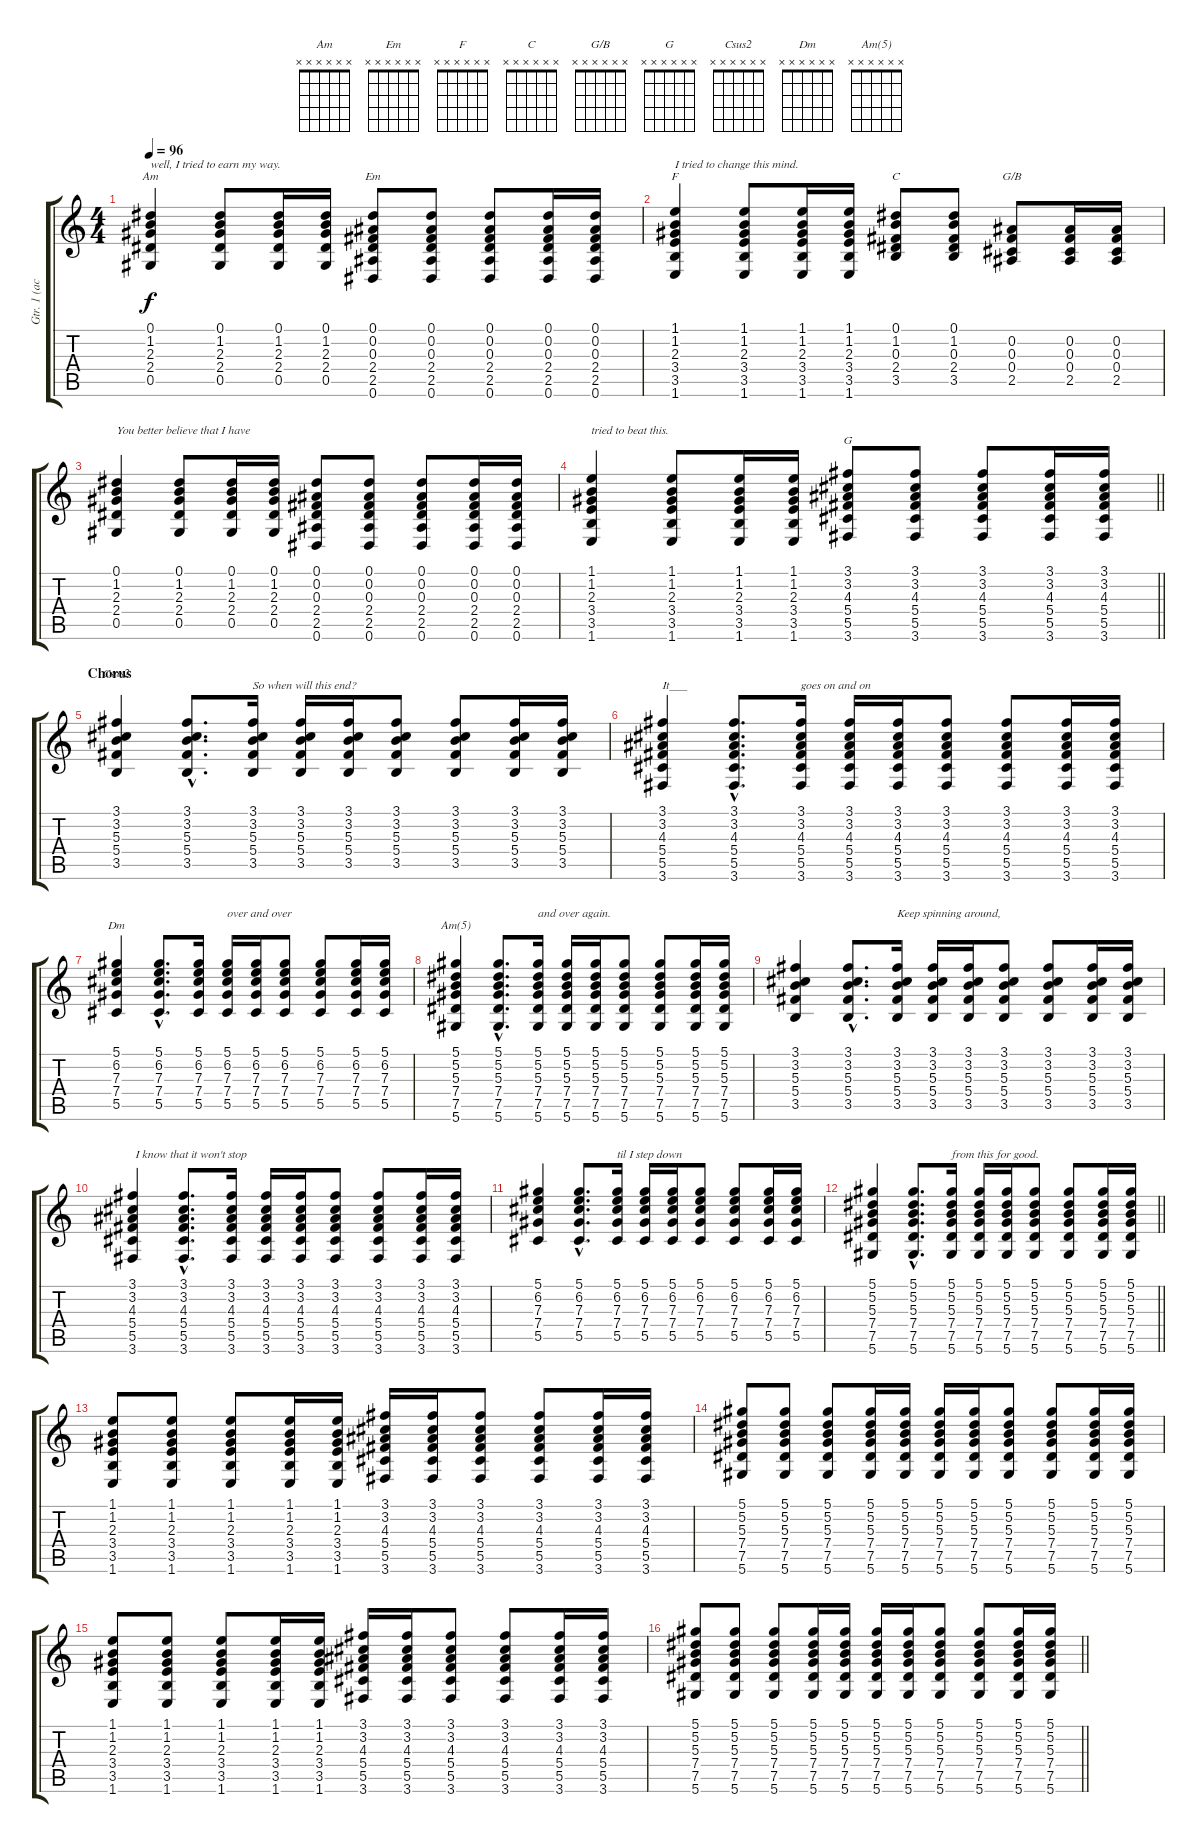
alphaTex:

\track ("Gtr. 1 (acous.)" "Gtr. 1 (ac") {instrument acousticguitarsteel}
\staff {score tabs}
\tuning (Eb4 Bb3 Gb3 Db3 Ab2 Eb2) {hide}
\chord ("Am" x x x x x x)
\chord ("Em" x x x x x x)
\chord ("F" x x x x x x)
\chord ("C" x x x x x x)
\chord ("G/B" x x x x x x)
\chord ("G" x x x x x x)
\chord ("Csus2" x x x x x x)
\chord ("Dm" x x x x x x)
\chord ("Am(5)" x x x x x x)
\ts (4 4)
\tempo 96
\clef g2
\ks c
(0.1 1.2 2.3 2.4 0.5).4{ch "Am" txt "well, I tried to earn my way." dy f} (0.1 1.2 2.3 2.4 0.5).8 (0.1 1.2 2.3 2.4 0.5).16 (0.1 1.2 2.3 2.4 0.5).16 (0.1 0.2 0.3 2.4 2.5 0.6).8{ch "Em"} (0.1 0.2 0.3 2.4 2.5 0.6).8 (0.1 0.2 0.3 2.4 2.5 0.6).8 (0.1 0.2 0.3 2.4 2.5 0.6).16 (0.1 0.2 0.3 2.4 2.5 0.6).16 |
(1.1 1.2 2.3 3.4 3.5 1.6).4{ch "F" txt "I tried to change this mind."} (1.1 1.2 2.3 3.4 3.5 1.6).8 (1.1 1.2 2.3 3.4 3.5 1.6).16 (1.1 1.2 2.3 3.4 3.5 1.6).16 (0.1 1.2 0.3 2.4 3.5).8{ch "C"} (0.1 1.2 0.3 2.4 3.5).8 (0.2 0.3 0.4 2.5).8{ch "G/B"} (0.2 0.3 0.4 2.5).16 (0.2 0.3 0.4 2.5).16 |
(0.1 1.2 2.3 2.4 0.5).4{txt "You better believe that I have"} (0.1 1.2 2.3 2.4 0.5).8 (0.1 1.2 2.3 2.4 0.5).16 (0.1 1.2 2.3 2.4 0.5).16 (0.1 0.2 0.3 2.4 2.5 0.6).8 (0.1 0.2 0.3 2.4 2.5 0.6).8 (0.1 0.2 0.3 2.4 2.5 0.6).8 (0.1 0.2 0.3 2.4 2.5 0.6).16 (0.1 0.2 0.3 2.4 2.5 0.6).16 |
\barLineRight lightlight
(1.1 1.2 2.3 3.4 3.5 1.6).4{txt "tried to beat this."} (1.1 1.2 2.3 3.4 3.5 1.6).8 (1.1 1.2 2.3 3.4 3.5 1.6).16 (1.1 1.2 2.3 3.4 3.5 1.6).16 (3.1 3.2 4.3 5.4 5.5 3.6).8{ch "G"} (3.1 3.2 4.3 5.4 5.5 3.6).8 (3.1 3.2 4.3 5.4 5.5 3.6).8 (3.1 3.2 4.3 5.4 5.5 3.6).16 (3.1 3.2 4.3 5.4 5.5 3.6).16 |
\section ("" "Chorus")
(3.1 3.2 5.3 5.4 3.5).4{ch "Csus2"} (3.1{hac} 3.2{hac} 5.3{hac} 5.4{hac} 3.5{hac}).8{d} (3.1 3.2 5.3 5.4 3.5).16{txt "So when will this end?"} (3.1 3.2 5.3 5.4 3.5).16 (3.1 3.2 5.3 5.4 3.5).16 (3.1 3.2 5.3 5.4 3.5).8 (3.1 3.2 5.3 5.4 3.5).8 (3.1 3.2 5.3 5.4 3.5).16 (3.1 3.2 5.3 5.4 3.5).16 |
(3.1 3.2 4.3 5.4 5.5 3.6).4{txt "It___"} (3.1{hac} 3.2{hac} 4.3{hac} 5.4{hac} 5.5{hac} 3.6{hac}).8{d} (3.1 3.2 4.3 5.4 5.5 3.6).16{txt "goes on and on"} (3.1 3.2 4.3 5.4 5.5 3.6).16 (3.1 3.2 4.3 5.4 5.5 3.6).16 (3.1 3.2 4.3 5.4 5.5 3.6).8 (3.1 3.2 4.3 5.4 5.5 3.6).8 (3.1 3.2 4.3 5.4 5.5 3.6).16 (3.1 3.2 4.3 5.4 5.5 3.6).16 |
(5.1 6.2 7.3 7.4 5.5).4{ch "Dm"} (5.1{hac} 6.2{hac} 7.3{hac} 7.4{hac} 5.5{hac}).8{d} (5.1 6.2 7.3 7.4 5.5).16 (5.1 6.2 7.3 7.4 5.5).16{txt "over and over"} (5.1 6.2 7.3 7.4 5.5).16 (5.1 6.2 7.3 7.4 5.5).8 (5.1 6.2 7.3 7.4 5.5).8 (5.1 6.2 7.3 7.4 5.5).16 (5.1 6.2 7.3 7.4 5.5).16 |
(5.1 5.2 5.3 7.4 7.5 5.6).4{ch "Am(5)"} (5.1{hac} 5.2{hac} 5.3{hac} 7.4{hac} 7.5{hac} 5.6{hac}).8{d} (5.1 5.2 5.3 7.4 7.5 5.6).16{txt "and over again."} (5.1 5.2 5.3 7.4 7.5 5.6).16 (5.1 5.2 5.3 7.4 7.5 5.6).16 (5.1 5.2 5.3 7.4 7.5 5.6).8 (5.1 5.2 5.3 7.4 7.5 5.6).8 (5.1 5.2 5.3 7.4 7.5 5.6).16 (5.1 5.2 5.3 7.4 7.5 5.6).16 |
(3.1 3.2 5.3 5.4 3.5).4 (3.1{hac} 3.2{hac} 5.3{hac} 5.4{hac} 3.5{hac}).8{d} (3.1 3.2 5.3 5.4 3.5).16{txt "Keep spinning around,"} (3.1 3.2 5.3 5.4 3.5).16 (3.1 3.2 5.3 5.4 3.5).16 (3.1 3.2 5.3 5.4 3.5).8 (3.1 3.2 5.3 5.4 3.5).8 (3.1 3.2 5.3 5.4 3.5).16 (3.1 3.2 5.3 5.4 3.5).16 |
(3.1 3.2 4.3 5.4 5.5 3.6).4{txt " I know that it won't stop"} (3.1{hac} 3.2{hac} 4.3{hac} 5.4{hac} 5.5{hac} 3.6{hac}).8{d} (3.1 3.2 4.3 5.4 5.5 3.6).16 (3.1 3.2 4.3 5.4 5.5 3.6).16 (3.1 3.2 4.3 5.4 5.5 3.6).16 (3.1 3.2 4.3 5.4 5.5 3.6).8 (3.1 3.2 4.3 5.4 5.5 3.6).8 (3.1 3.2 4.3 5.4 5.5 3.6).16 (3.1 3.2 4.3 5.4 5.5 3.6).16 |
(5.1 6.2 7.3 7.4 5.5).4 (5.1{hac} 6.2{hac} 7.3{hac} 7.4{hac} 5.5{hac}).8{d} (5.1 6.2 7.3 7.4 5.5).16{txt "til I step down"} (5.1 6.2 7.3 7.4 5.5).16 (5.1 6.2 7.3 7.4 5.5).16 (5.1 6.2 7.3 7.4 5.5).8 (5.1 6.2 7.3 7.4 5.5).8 (5.1 6.2 7.3 7.4 5.5).16 (5.1 6.2 7.3 7.4 5.5).16 |
\barLineRight lightlight
(5.1 5.2 5.3 7.4 7.5 5.6).4 (5.1{hac} 5.2{hac} 5.3{hac} 7.4{hac} 7.5{hac} 5.6{hac}).8{d} (5.1 5.2 5.3 7.4 7.5 5.6).16{txt "from this for good."} (5.1 5.2 5.3 7.4 7.5 5.6).16 (5.1 5.2 5.3 7.4 7.5 5.6).16 (5.1 5.2 5.3 7.4 7.5 5.6).8 (5.1 5.2 5.3 7.4 7.5 5.6).8 (5.1 5.2 5.3 7.4 7.5 5.6).16 (5.1 5.2 5.3 7.4 7.5 5.6).16 |
(1.1 1.2 2.3 3.4 3.5 1.6).8 (1.1 1.2 2.3 3.4 3.5 1.6).8 (1.1 1.2 2.3 3.4 3.5 1.6).8 (1.1 1.2 2.3 3.4 3.5 1.6).16 (1.1 1.2 2.3 3.4 3.5 1.6).16 (3.1 3.2 4.3 5.4 5.5 3.6).16 (3.1 3.2 4.3 5.4 5.5 3.6).16 (3.1 3.2 4.3 5.4 5.5 3.6).8 (3.1 3.2 4.3 5.4 5.5 3.6).8 (3.1 3.2 4.3 5.4 5.5 3.6).16 (3.1 3.2 4.3 5.4 5.5 3.6).16 |
(5.1 5.2 5.3 7.4 7.5 5.6).8 (5.1 5.2 5.3 7.4 7.5 5.6).8 (5.1 5.2 5.3 7.4 7.5 5.6).8 (5.1 5.2 5.3 7.4 7.5 5.6).16 (5.1 5.2 5.3 7.4 7.5 5.6).16 (5.1 5.2 5.3 7.4 7.5 5.6).16 (5.1 5.2 5.3 7.4 7.5 5.6).16 (5.1 5.2 5.3 7.4 7.5 5.6).8 (5.1 5.2 5.3 7.4 7.5 5.6).8 (5.1 5.2 5.3 7.4 7.5 5.6).16 (5.1 5.2 5.3 7.4 7.5 5.6).16 |
(1.1 1.2 2.3 3.4 3.5 1.6).8 (1.1 1.2 2.3 3.4 3.5 1.6).8 (1.1 1.2 2.3 3.4 3.5 1.6).8 (1.1 1.2 2.3 3.4 3.5 1.6).16 (1.1 1.2 2.3 3.4 3.5 1.6).16 (3.1 3.2 4.3 5.4 5.5 3.6).16 (3.1 3.2 4.3 5.4 5.5 3.6).16 (3.1 3.2 4.3 5.4 5.5 3.6).8 (3.1 3.2 4.3 5.4 5.5 3.6).8 (3.1 3.2 4.3 5.4 5.5 3.6).16 (3.1 3.2 4.3 5.4 5.5 3.6).16 |
\barLineRight lightlight
(5.1 5.2 5.3 7.4 7.5 5.6).8 (5.1 5.2 5.3 7.4 7.5 5.6).8 (5.1 5.2 5.3 7.4 7.5 5.6).8 (5.1 5.2 5.3 7.4 7.5 5.6).16 (5.1 5.2 5.3 7.4 7.5 5.6).16 (5.1 5.2 5.3 7.4 7.5 5.6).16 (5.1 5.2 5.3 7.4 7.5 5.6).16 (5.1 5.2 5.3 7.4 7.5 5.6).8 (5.1 5.2 5.3 7.4 7.5 5.6).8 (5.1 5.2 5.3 7.4 7.5 5.6).16 (5.1 5.2 5.3 7.4 7.5 5.6).16
